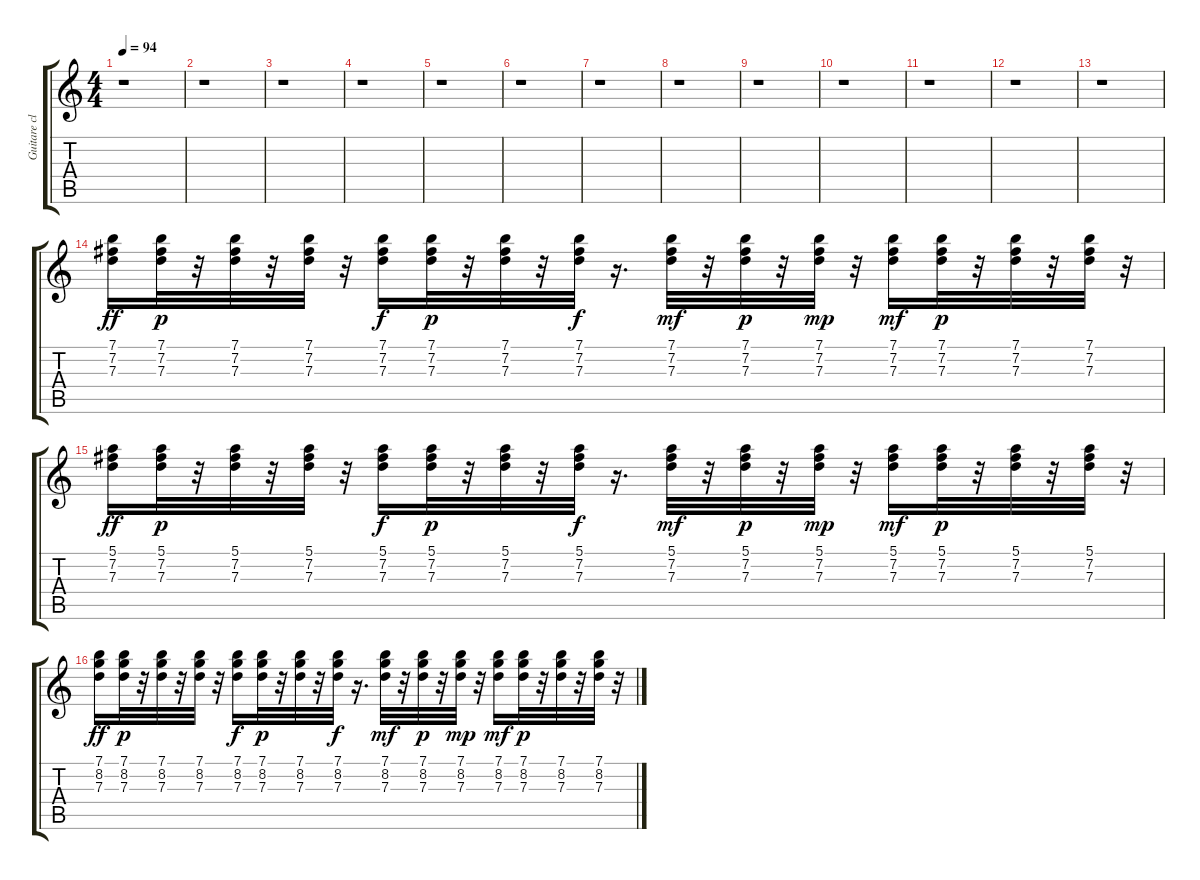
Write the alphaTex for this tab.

\track ("Guitare claire" "Guitare cl") {instrument electricguitarclean}
\staff {score tabs}
\tuning (E4 B3 G3 D3 A2 E2) {hide}
\ts (4 4)
\tempo 94
\clef g2
\ks c
r.1{dy ff} |
r.1 |
r.1 |
r.1 |
r.1 |
r.1 |
r.1 |
r.1 |
r.1 |
r.1 |
r.1 |
r.1 |
r.1 |
(7.1 7.2 7.3).16 (7.1 7.2 7.3).32{dy p} r.32 (7.1 7.2 7.3).32 r.32 (7.1 7.2 7.3).32 r.32 (7.1 7.2 7.3).16{dy f} (7.1 7.2 7.3).32{dy p} r.32 (7.1 7.2 7.3).32 r.32 (7.1 7.2 7.3).32{dy f} r.16{d} (7.1 7.2 7.3).32{dy mf} r.32 (7.1 7.2 7.3).32{dy p} r.32 (7.1 7.2 7.3).32{dy mp} r.32 (7.1 7.2 7.3).16{dy mf} (7.1 7.2 7.3).32{dy p} r.32 (7.1 7.2 7.3).32 r.32 (7.1 7.2 7.3).32 r.32 |
(5.1 7.2 7.3).16{dy ff} (5.1 7.2 7.3).32{dy p} r.32 (5.1 7.2 7.3).32 r.32 (5.1 7.2 7.3).32 r.32 (5.1 7.2 7.3).16{dy f} (5.1 7.2 7.3).32{dy p} r.32 (5.1 7.2 7.3).32 r.32 (5.1 7.2 7.3).32{dy f} r.16{d} (5.1 7.2 7.3).32{dy mf} r.32 (5.1 7.2 7.3).32{dy p} r.32 (5.1 7.2 7.3).32{dy mp} r.32 (5.1 7.2 7.3).16{dy mf} (5.1 7.2 7.3).32{dy p} r.32 (5.1 7.2 7.3).32 r.32 (5.1 7.2 7.3).32 r.32 |
(7.1 8.2 7.3).16{dy ff} (7.1 8.2 7.3).32{dy p} r.32 (7.1 8.2 7.3).32 r.32 (7.1 8.2 7.3).32 r.32 (7.1 8.2 7.3).16{dy f} (7.1 8.2 7.3).32{dy p} r.32 (7.1 8.2 7.3).32 r.32 (7.1 8.2 7.3).32{dy f} r.16{d} (7.1 8.2 7.3).32{dy mf} r.32 (7.1 8.2 7.3).32{dy p} r.32 (7.1 8.2 7.3).32{dy mp} r.32 (7.1 8.2 7.3).16{dy mf} (7.1 8.2 7.3).32{dy p} r.32 (7.1 8.2 7.3).32 r.32 (7.1 8.2 7.3).32 r.32
